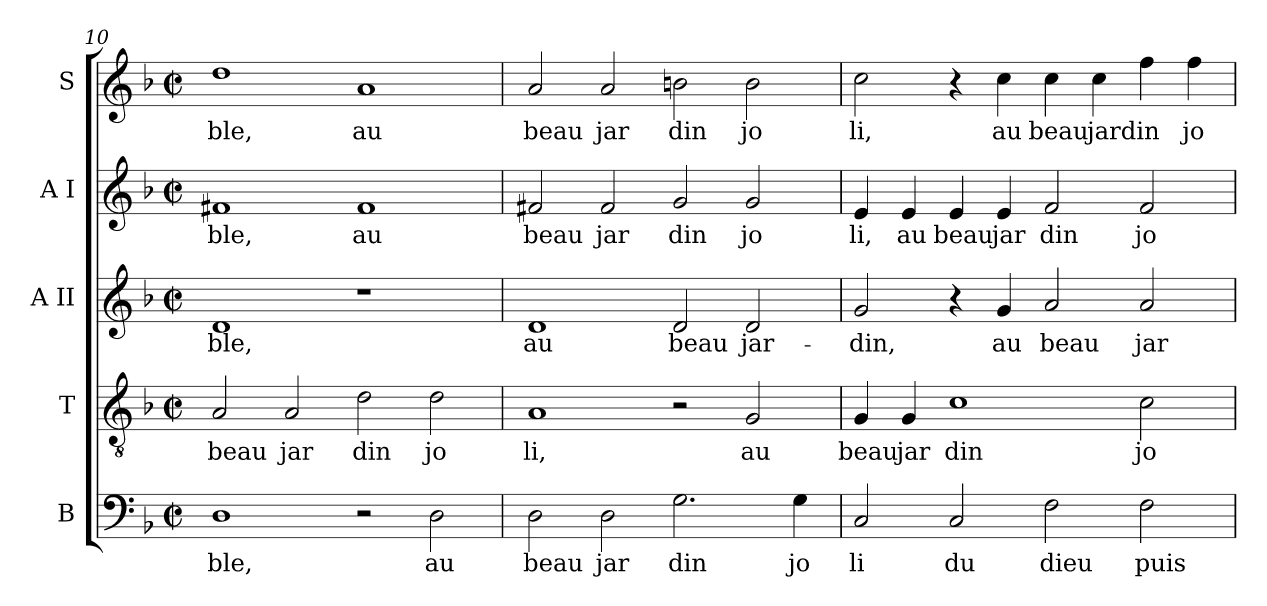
**kern	**text	**kern	**text	**kern	**text	**kern	**text	**kern	**text
*part5	*part5	*part4	*part4	*part3	*part3	*part2	*part2	*part1	*part1
*staff5	*staff5	*staff4	*staff4	*staff3	*staff3	*staff2	*staff2	*staff1	*staff1
*I"B	*	*I"T	*	*I"A II	*	*I"A I	*	*I"S	*
*clefF4	*	*clefGv2	*	*clefG2	*	*clefG2	*	*clefG2	*
*k[b-]	*	*k[b-]	*	*k[b-]	*	*k[b-]	*	*k[b-]	*
*F:	*	*F:	*	*F:	*	*F:	*	*F:	*
*M2/2	*	*M2/2	*	*M2/2	*	*M2/2	*	*M2/2	*
*met(c|)	*	*met(c|)	*	*met(c|)	*	*met(c|)	*	*met(c|)	*
=10	=10	=10	=10	=10	=10	=10	=10	=10	=10
!	!LO:LY:b:cj	!	!LO:LY:b:cj	!	!LO:LY:b:cj	!	!LO:LY:b:cj	!	!LO:LY:b:cj
1D	ble,	2A/	beau	1d	-ble,	1f#X	ble,	1dd	-ble,
!	!	!	!LO:LY:b:cj	!	!	!	!	!	!
.	.	2A/	jar	.	.	.	.	.	.
!	!	!	!LO:LY:b:cj	!	!	!	!LO:LY:b:cj	!	!LO:LY:b:cj
2r	.	2d\	din	1r	.	1f#	au	1a	au
!	!LO:LY:b:cj	!	!LO:LY:b:cj	!	!	!	!	!	!
2D\	au	2d\	jo	.	.	.	.	.	.
=11	=11	=11	=11	=11	=11	=11	=11	=11	=11
!	!LO:LY:b:cj	!	!LO:LY:b:cj	!	!LO:LY:b:cj	!	!LO:LY:b:cj	!	!LO:LY:b:cj
2D\	beau	1A	li,	1d	au	2f#X/	beau	2a/	beau
!	!LO:LY:b:cj	!	!	!	!	!	!LO:LY:b:cj	!	!LO:LY:b:cj
2D\	jar	.	.	.	.	2f#/	jar	2a/	jar
!	!LO:LY:b:cj	!	!	!	!LO:LY:b:cj	!	!LO:LY:b:cj	!	!LO:LY:b:cj
2.G\	din	2r	.	2d/	beau	2g/	din	2bn\	din
!	!	!	!LO:LY:b:cj	!	!LO:LY:b:cj	!	!LO:LY:b:cj	!	!LO:LY:b:cj
.	.	2G/	au	2d/	jar-	2g/	jo	2b\	jo
!	!LO:LY:b:cj	!	!	!	!	!	!	!	!
4G\	jo	.	.	.	.	.	.	.	.
=12	=12	=12	=12	=12	=12	=12	=12	=12	=12
!	!LO:LY:b:cj	!	!LO:LY:b:cj	!	!LO:LY:b:cj	!	!LO:LY:b:cj	!	!LO:LY:b:cj
2C/	li	4G/	beau	2g/	-din,	4e/	li,	2cc\	li,
!	!	!	!LO:LY:b:cj	!	!	!	!LO:LY:b:cj	!	!
.	.	4G/	jar	.	.	4e/	au	.	.
!	!LO:LY:b:cj	!	!LO:LY:b:cj	!	!	!	!LO:LY:b:cj	!	!
2C/	du	1c	din	4r	.	4e/	beau	4r	.
!	!	!	!	!	!LO:LY:b:cj	!	!LO:LY:b:cj	!	!LO:LY:b:cj
.	.	.	.	4g/	au	4e/	jar	4cc\	au
!	!LO:LY:b:cj	!	!	!	!LO:LY:b:cj	!	!LO:LY:b:cj	!	!LO:LY:b:cj
2F\	dieu	.	.	2a/	beau	2f/	din	4cc\	beau
!	!	!	!	!	!	!	!	!	!LO:LY:b
.	.	.	.	.	.	.	.	4cc\	jardin
!	!LO:LY:b:cj	!	!LO:LY:b:cj	!	!LO:LY:b:cj	!	!LO:LY:b:cj	!	!
2F\	puis	2c\	jo	2a/	jar-	2f/	jo	4ff\	.
!	!	!	!	!	!	!	!	!	!LO:LY:b:cj
.	.	.	.	.	.	.	.	4ff\	jo
=	=	=	=	=	=	=	=	=	=
*-	*-	*-	*-	*-	*-	*-	*-	*-	*-
